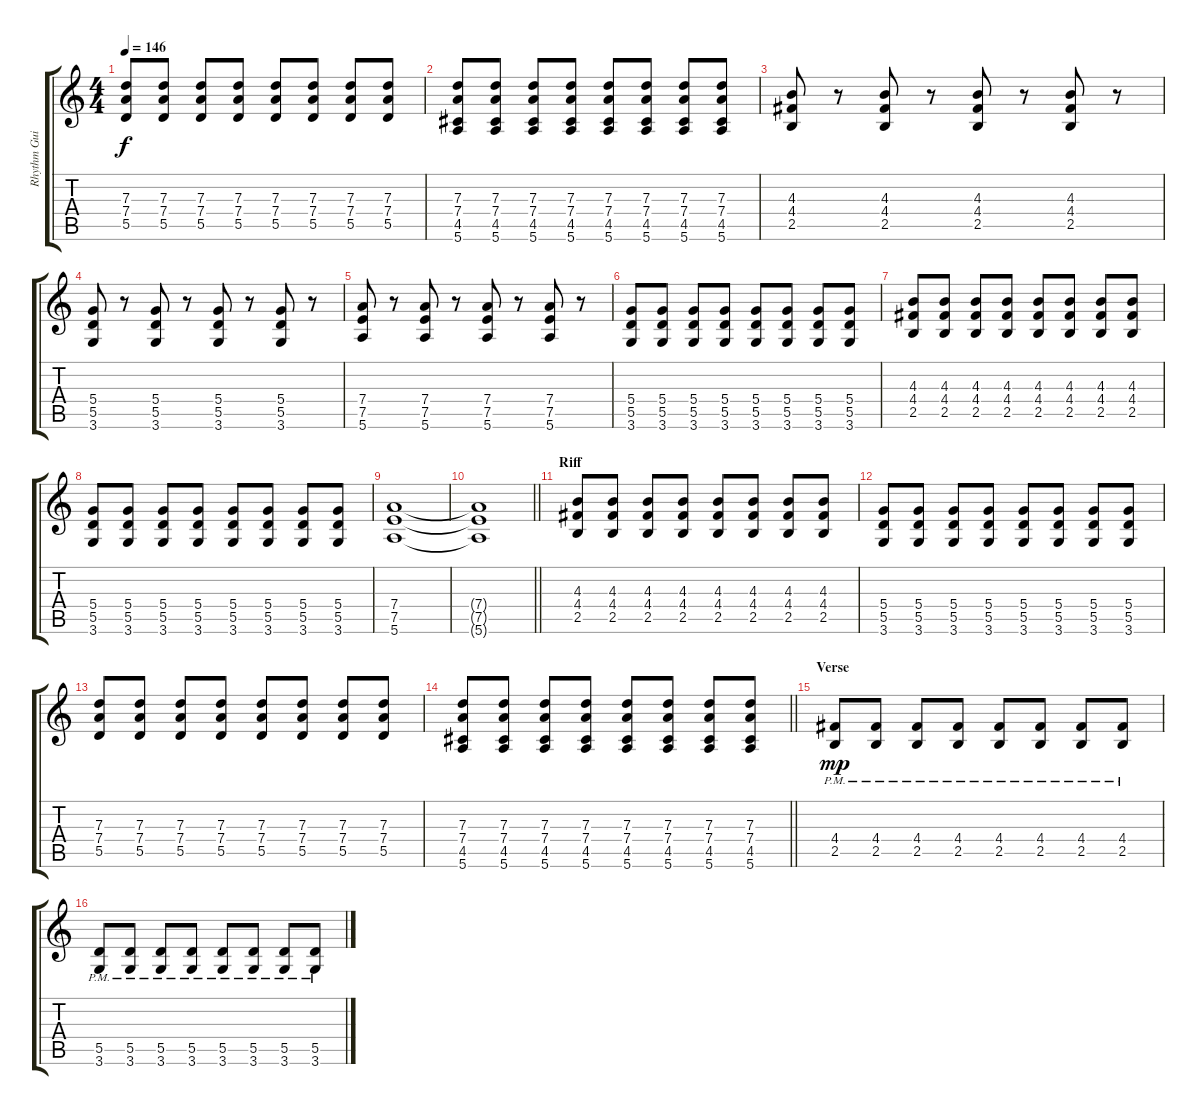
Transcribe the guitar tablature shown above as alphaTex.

\track ("Rhythm Guitar I" "Rhythm Gui") {instrument overdrivenguitar}
\staff {score tabs}
\tuning (E4 B3 G3 D3 A2 E2) {hide}
\ts (4 4)
\tempo 146
\clef g2
\ks c
(7.3 7.4 5.5).8{dy f} (7.3 7.4 5.5).8 (7.3 7.4 5.5).8 (7.3 7.4 5.5).8 (7.3 7.4 5.5).8 (7.3 7.4 5.5).8 (7.3 7.4 5.5).8 (7.3 7.4 5.5).8 |
(7.3 7.4 4.5 5.6).8 (7.3 7.4 4.5 5.6).8 (7.3 7.4 4.5 5.6).8 (7.3 7.4 4.5 5.6).8 (7.3 7.4 4.5 5.6).8 (7.3 7.4 4.5 5.6).8 (7.3 7.4 4.5 5.6).8 (7.3 7.4 4.5 5.6).8 |
(4.3 4.4 2.5).8 r.8 (4.3 4.4 2.5).8 r.8 (4.3 4.4 2.5).8 r.8 (4.3 4.4 2.5).8 r.8 |
(5.4 5.5 3.6).8 r.8 (5.4 5.5 3.6).8 r.8 (5.4 5.5 3.6).8 r.8 (5.4 5.5 3.6).8 r.8 |
(7.4 7.5 5.6).8 r.8 (7.4 7.5 5.6).8 r.8 (7.4 7.5 5.6).8 r.8 (7.4 7.5 5.6).8 r.8 |
(5.4 5.5 3.6).8 (5.4 5.5 3.6).8 (5.4 5.5 3.6).8 (5.4 5.5 3.6).8 (5.4 5.5 3.6).8 (5.4 5.5 3.6).8 (5.4 5.5 3.6).8 (5.4 5.5 3.6).8 |
(4.3 4.4 2.5).8 (4.3 4.4 2.5).8 (4.3 4.4 2.5).8 (4.3 4.4 2.5).8 (4.3 4.4 2.5).8 (4.3 4.4 2.5).8 (4.3 4.4 2.5).8 (4.3 4.4 2.5).8 |
(5.4 5.5 3.6).8 (5.4 5.5 3.6).8 (5.4 5.5 3.6).8 (5.4 5.5 3.6).8 (5.4 5.5 3.6).8 (5.4 5.5 3.6).8 (5.4 5.5 3.6).8 (5.4 5.5 3.6).8 |
(7.4 7.5 5.6).1 |
\barLineRight lightlight
(7.4{t} 7.5{t} 5.6{t}).1 |
\section ("" "Riff")
(4.3 4.4 2.5).8 (4.3 4.4 2.5).8 (4.3 4.4 2.5).8 (4.3 4.4 2.5).8 (4.3 4.4 2.5).8 (4.3 4.4 2.5).8 (4.3 4.4 2.5).8 (4.3 4.4 2.5).8 |
(5.4 5.5 3.6).8 (5.4 5.5 3.6).8 (5.4 5.5 3.6).8 (5.4 5.5 3.6).8 (5.4 5.5 3.6).8 (5.4 5.5 3.6).8 (5.4 5.5 3.6).8 (5.4 5.5 3.6).8 |
(7.3 7.4 5.5).8 (7.3 7.4 5.5).8 (7.3 7.4 5.5).8 (7.3 7.4 5.5).8 (7.3 7.4 5.5).8 (7.3 7.4 5.5).8 (7.3 7.4 5.5).8 (7.3 7.4 5.5).8 |
\barLineRight lightlight
(7.3 7.4 4.5 5.6).8 (7.3 7.4 4.5 5.6).8 (7.3 7.4 4.5 5.6).8 (7.3 7.4 4.5 5.6).8 (7.3 7.4 4.5 5.6).8 (7.3 7.4 4.5 5.6).8 (7.3 7.4 4.5 5.6).8 (7.3 7.4 4.5 5.6).8 |
\section ("" "Verse")
(4.4{pm} 2.5{pm}).8{dy mp} (4.4{pm} 2.5{pm}).8 (4.4{pm} 2.5{pm}).8 (4.4{pm} 2.5{pm}).8 (4.4{pm} 2.5{pm}).8 (4.4{pm} 2.5{pm}).8 (4.4{pm} 2.5{pm}).8 (4.4{pm} 2.5{pm}).8 |
(5.5{pm} 3.6{pm}).8 (5.5{pm} 3.6{pm}).8 (5.5{pm} 3.6{pm}).8 (5.5{pm} 3.6{pm}).8 (5.5{pm} 3.6{pm}).8 (5.5{pm} 3.6{pm}).8 (5.5{pm} 3.6{pm}).8 (5.5{pm} 3.6{pm}).8
